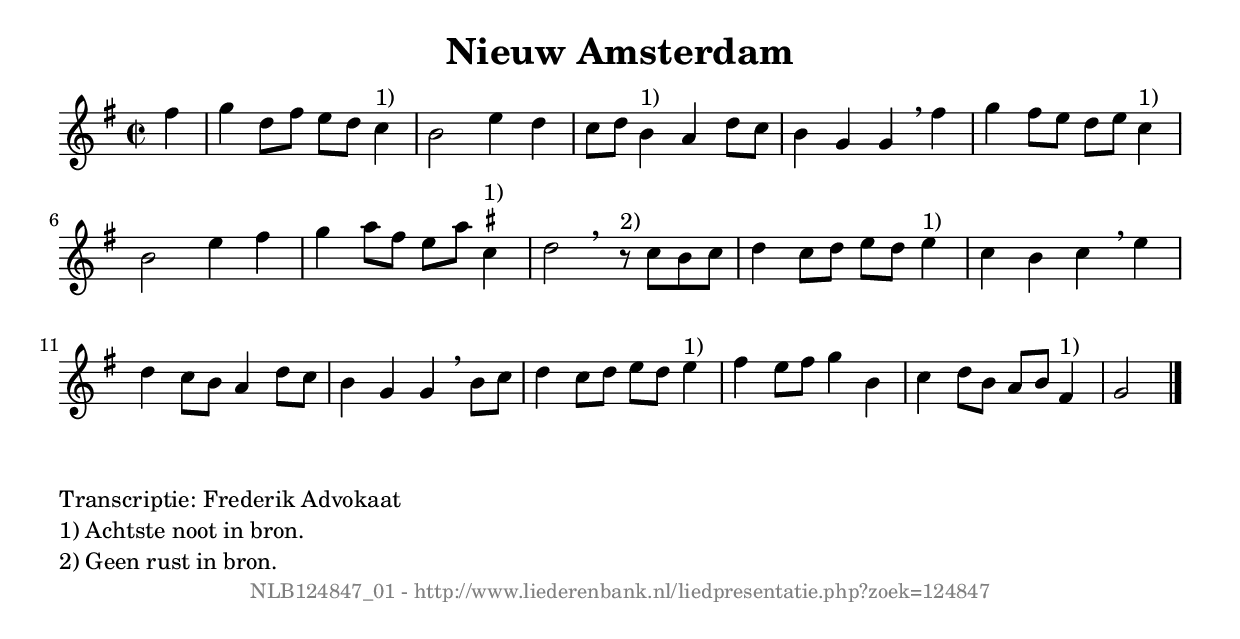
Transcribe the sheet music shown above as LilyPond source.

%
% produced by wce2krn 1.64 (7 June 2014)
%
\version"2.16"
#(append! paper-alist '(("long" . (cons (* 210 mm) (* 2000 mm)))))
#(set-default-paper-size "long")
sb = {\breathe}
mBreak = {\breathe }
bBreak = {\breathe }
x = {\once\override NoteHead #'style = #'cross }
gl=\glissando
itime={\override Staff.TimeSignature #'stencil = ##f }
ficta = {\once\set suggestAccidentals = ##t}
fine = {\once\override Score.RehearsalMark #'self-alignment-X = #1 \mark \markup {\italic{Fine}}}
dc = {\once\override Score.RehearsalMark #'self-alignment-X = #1 \mark \markup {\italic{D.C.}}}
dcf = {\once\override Score.RehearsalMark #'self-alignment-X = #1 \mark \markup {\italic{D.C. al Fine}}}
dcc = {\once\override Score.RehearsalMark #'self-alignment-X = #1 \mark \markup {\italic{D.C. al Coda}}}
ds = {\once\override Score.RehearsalMark #'self-alignment-X = #1 \mark \markup {\italic{D.S.}}}
dsf = {\once\override Score.RehearsalMark #'self-alignment-X = #1 \mark \markup {\italic{D.S. al Fine}}}
dsc = {\once\override Score.RehearsalMark #'self-alignment-X = #1 \mark \markup {\italic{D.S. al Coda}}}
pv = {\set Score.repeatCommands = #'((volta "1"))}
sv = {\set Score.repeatCommands = #'((volta "2"))}
tv = {\set Score.repeatCommands = #'((volta "3"))}
qv = {\set Score.repeatCommands = #'((volta "4"))}
xv = {\set Score.repeatCommands = #'((volta #f))}
\header{ tagline = ""
title = "Nieuw Amsterdam"
}
\score {{
\key g \major
\relative g'
{
\set melismaBusyProperties = #'()
\partial 32*8
\time 2/2
\tempo 4=120
\override Score.MetronomeMark #'transparent = ##t
\override Score.RehearsalMark #'break-visibility = #(vector #t #t #f)
fis'4 | g d8 fis e d c4^"1)" b2 e4 d c8 d b4^"1)" a4 d8 c b4 g g \sb fis'4 g fis8 e d e c4^"1)" b2 e4 fis g a8 fis e a \ficta cis,4^"1)" d2 \bar ":|" \bBreak
r8^"2)" c8 b c8 | d4 c8 d e d e4^"1)" c4 b c \sb e d c8 b a4 d8 c b4 g g \mBreak
b8 c | d4 c8 d e d e4^"1)" fis4 e8 fis g4 b, c d8 b a b fis4^"1)" g2 \bar "|."
 }}
 \midi { }
 \layout {
            indent = 0.0\cm
}
}
\markup { \wordwrap-string #" 
Transcriptie: Frederik Advokaat

1) Achtste noot in bron.

2) Geen rust in bron.
"}
\markup { \vspace #0 } \markup { \with-color #grey \fill-line { \center-column { \smaller "NLB124847_01 - http://www.liederenbank.nl/liedpresentatie.php?zoek=124847" } } }
